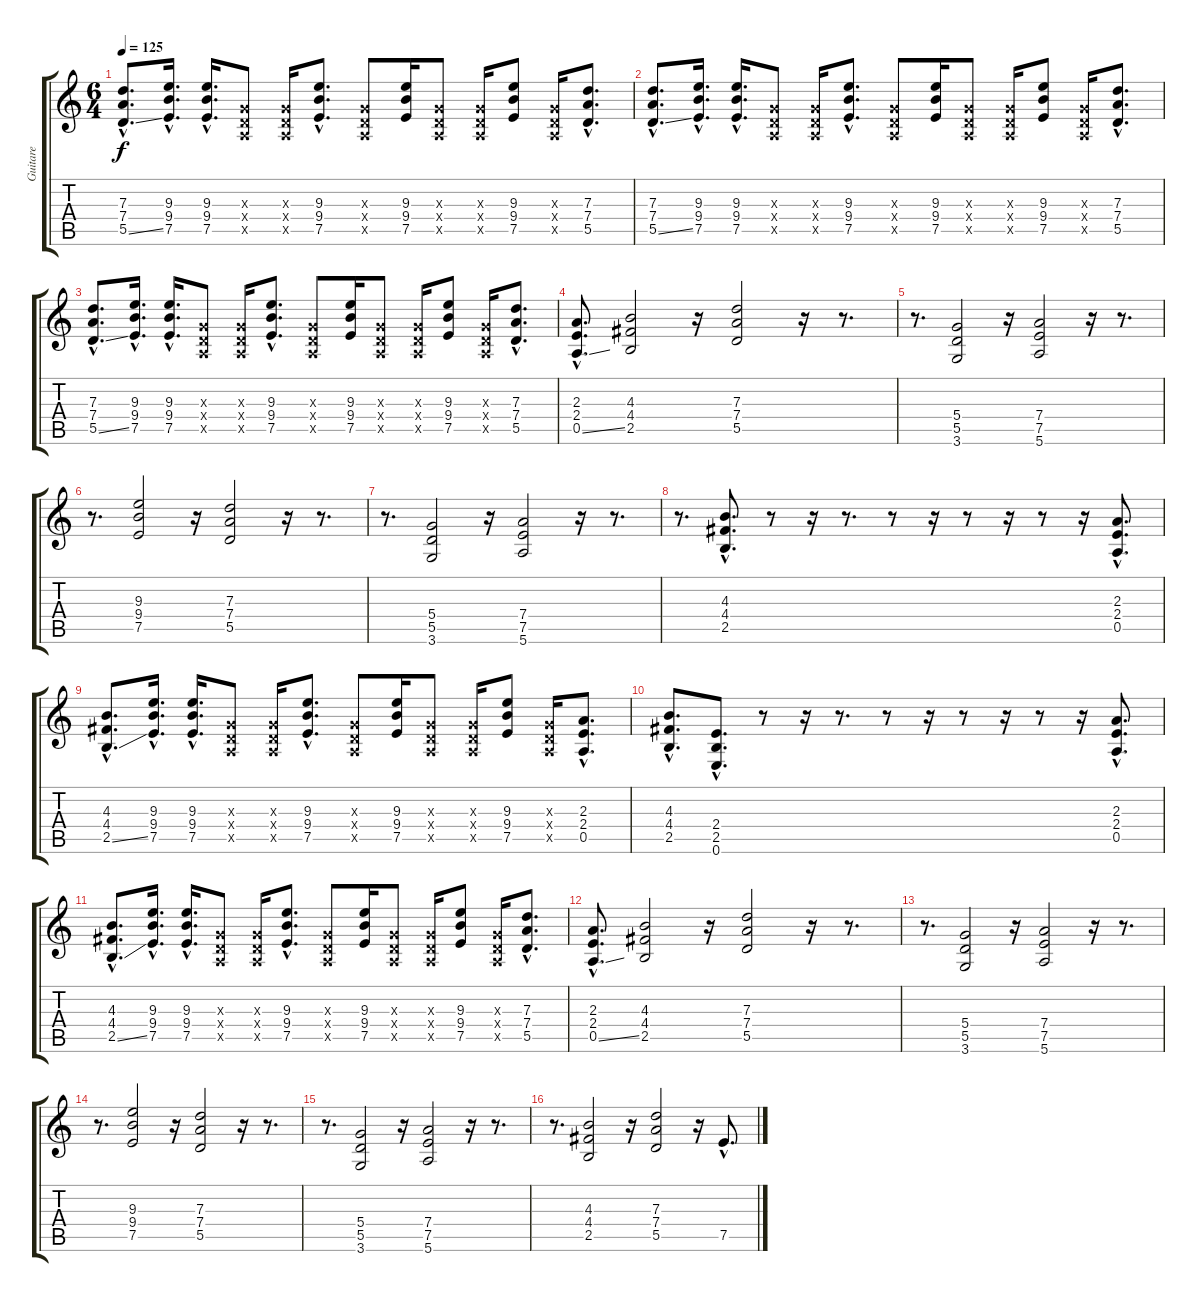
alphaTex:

\track ("Guitare" "Guitare") {instrument overdrivenguitar}
\staff {score tabs}
\tuning (E4 B3 G3 D3 A2 E2) {hide}
\ts (6 4)
\tempo 125
\clef g2
\ks c
(7.3{hac} 7.4{hac} 5.5{ss hac}).8{d dy f} (9.3{hac} 9.4{hac} 7.5{hac}).16{d} (9.3{hac} 9.4{hac} 7.5{hac}).16{d} (0.3{x} 0.4{x} 0.5{x}).8 (0.3{x} 0.4{x} 0.5{x}).16 (9.3{hac} 9.4{hac} 7.5{hac}).8{d} (0.3{x} 0.4{x} 0.5{x}).8 (9.3 9.4 7.5).16 (0.3{x} 0.4{x} 0.5{x}).8 (0.3{x} 0.4{x} 0.5{x}).16 (9.3 9.4 7.5).8 (0.3{x} 0.4{x} 0.5{x}).16 (7.3{hac} 7.4{hac} 5.5{hac}).8{d} |
(7.3{hac} 7.4{hac} 5.5{ss hac}).8{d} (9.3{hac} 9.4{hac} 7.5{hac}).16{d} (9.3{hac} 9.4{hac} 7.5{hac}).16{d} (0.3{x} 0.4{x} 0.5{x}).8 (0.3{x} 0.4{x} 0.5{x}).16 (9.3{hac} 9.4{hac} 7.5{hac}).8{d} (0.3{x} 0.4{x} 0.5{x}).8 (9.3 9.4 7.5).16 (0.3{x} 0.4{x} 0.5{x}).8 (0.3{x} 0.4{x} 0.5{x}).16 (9.3 9.4 7.5).8 (0.3{x} 0.4{x} 0.5{x}).16 (7.3{hac} 7.4{hac} 5.5{hac}).8{d} |
(7.3{hac} 7.4{hac} 5.5{ss hac}).8{d} (9.3{hac} 9.4{hac} 7.5{hac}).16{d} (9.3{hac} 9.4{hac} 7.5{hac}).16{d} (0.3{x} 0.4{x} 0.5{x}).8 (0.3{x} 0.4{x} 0.5{x}).16 (9.3{hac} 9.4{hac} 7.5{hac}).8{d} (0.3{x} 0.4{x} 0.5{x}).8 (9.3 9.4 7.5).16 (0.3{x} 0.4{x} 0.5{x}).8 (0.3{x} 0.4{x} 0.5{x}).16 (9.3 9.4 7.5).8 (0.3{x} 0.4{x} 0.5{x}).16 (7.3{hac} 7.4{hac} 5.5{hac}).8{d} |
(2.3{hac} 2.4{hac} 0.5{ss hac}).8{d} (4.3 4.4 2.5).2 r.16 (7.3 7.4 5.5).2 r.16 r.8{d} |
r.8{d} (5.4 5.5 3.6).2 r.16 (7.4 7.5 5.6).2 r.16 r.8{d} |
r.8{d} (9.3 9.4 7.5).2 r.16 (7.3 7.4 5.5).2 r.16 r.8{d} |
r.8{d} (5.4 5.5 3.6).2 r.16 (7.4 7.5 5.6).2 r.16 r.8{d} |
r.8{d} (4.3{hac} 4.4{hac} 2.5{hac}).8{d} r.8 r.16 r.8{d} r.8 r.16 r.8 r.16 r.8 r.16 (2.3{hac} 2.4{hac} 0.5{hac}).8{d} |
(4.3{hac} 4.4{hac} 2.5{ss hac}).8{d} (9.3{hac} 9.4{hac} 7.5{hac}).16{d} (9.3{hac} 9.4{hac} 7.5{hac}).16{d} (0.3{x} 0.4{x} 0.5{x}).8 (0.3{x} 0.4{x} 0.5{x}).16 (9.3{hac} 9.4{hac} 7.5{hac}).8{d} (0.3{x} 0.4{x} 0.5{x}).8 (9.3 9.4 7.5).16 (0.3{x} 0.4{x} 0.5{x}).8 (0.3{x} 0.4{x} 0.5{x}).16 (9.3 9.4 7.5).8 (0.3{x} 0.4{x} 0.5{x}).16 (2.3{hac} 2.4{hac} 0.5{hac}).8{d} |
(4.3{hac} 4.4{hac} 2.5{hac}).8{d} (2.4{hac} 2.5{hac} 0.6{hac}).8{d} r.8 r.16 r.8{d} r.8 r.16 r.8 r.16 r.8 r.16 (2.3{hac} 2.4{hac} 0.5{hac}).8{d} |
(4.3{hac} 4.4{hac} 2.5{ss hac}).8{d} (9.3{hac} 9.4{hac} 7.5{hac}).16{d} (9.3{hac} 9.4{hac} 7.5{hac}).16{d} (0.3{x} 0.4{x} 0.5{x}).8 (0.3{x} 0.4{x} 0.5{x}).16 (9.3{hac} 9.4{hac} 7.5{hac}).8{d} (0.3{x} 0.4{x} 0.5{x}).8 (9.3 9.4 7.5).16 (0.3{x} 0.4{x} 0.5{x}).8 (0.3{x} 0.4{x} 0.5{x}).16 (9.3 9.4 7.5).8 (0.3{x} 0.4{x} 0.5{x}).16 (7.3{hac} 7.4{hac} 5.5{hac}).8{d} |
(2.3{hac} 2.4{hac} 0.5{ss hac}).8{d} (4.3 4.4 2.5).2 r.16 (7.3 7.4 5.5).2 r.16 r.8{d} |
r.8{d} (5.4 5.5 3.6).2 r.16 (7.4 7.5 5.6).2 r.16 r.8{d} |
r.8{d} (9.3 9.4 7.5).2 r.16 (7.3 7.4 5.5).2 r.16 r.8{d} |
r.8{d} (5.4 5.5 3.6).2 r.16 (7.4 7.5 5.6).2 r.16 r.8{d} |
r.8{d} (4.3 4.4 2.5).2 r.16 (7.3 7.4 5.5).2 r.16 7.5{hac}.8{d}
